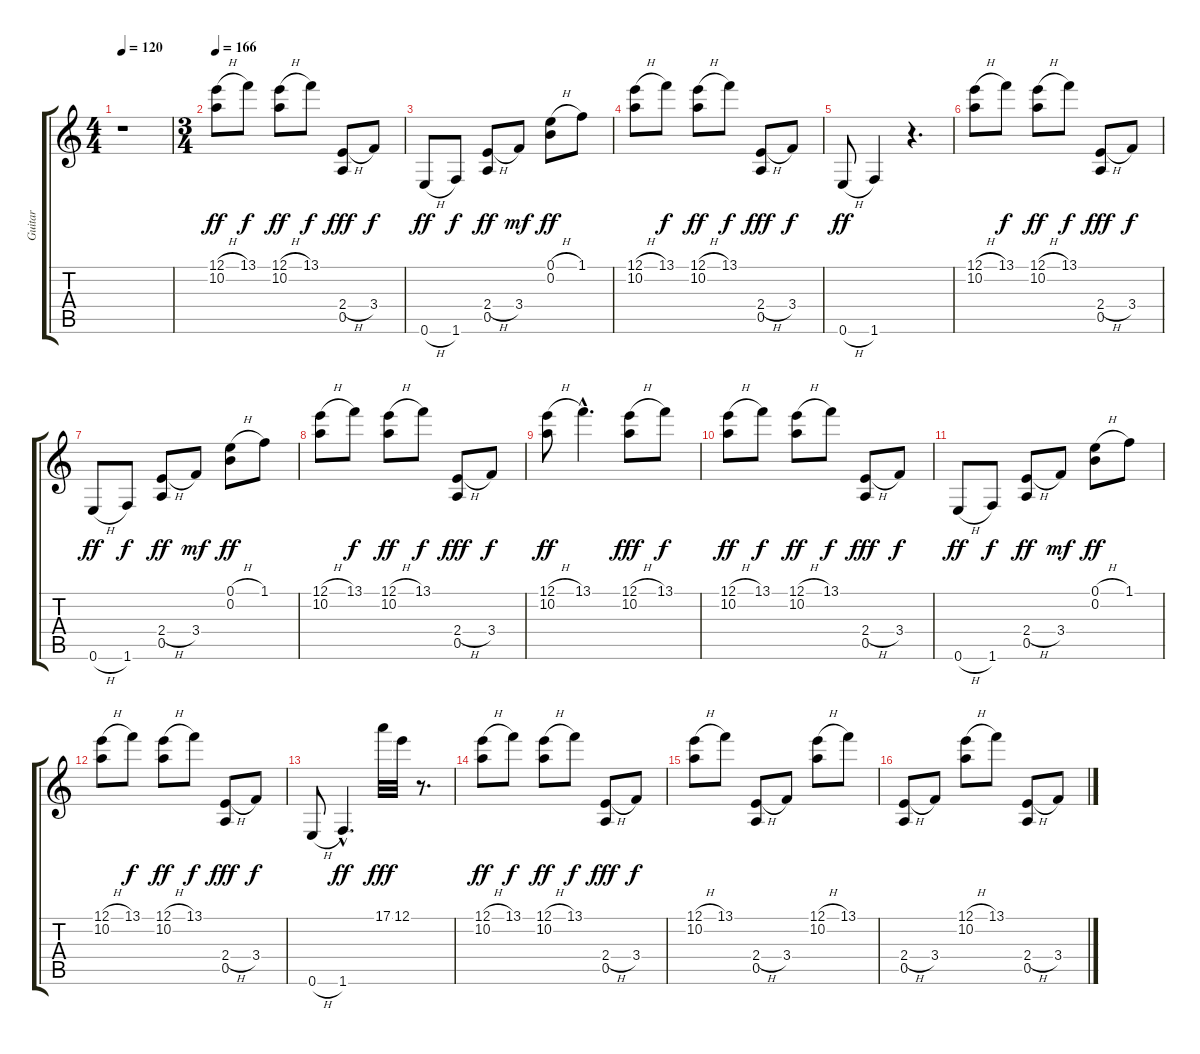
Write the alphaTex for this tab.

\track ("Guitar" "Guitar") {instrument distortionguitar}
\staff {score tabs}
\tuning (E4 B3 G3 D3 A2 E2) {hide}
\ts (4 4)
\tempo 120
\clef g2
\ks c
r.1{dy ff} |
\ts (3 4)
\tempo 166
(12.1{h} 10.2).8 13.1.8{dy f} (12.1{h} 10.2).8{dy ff} 13.1.8{dy f} (2.4{h} 0.5).8{dy fff} 3.4.8{dy f} |
0.6{h}.8{dy ff} 1.6.8{dy f} (2.4{h} 0.5).8{dy ff} 3.4.8{dy mf} (0.1{h} 0.2).8{dy ff} 1.1.8 |
(12.1{h} 10.2).8 13.1.8{dy f} (12.1{h} 10.2).8{dy ff} 13.1.8{dy f} (2.4{h} 0.5).8{dy fff} 3.4.8{dy f} |
0.6{h}.8{dy ff} 1.6.4 r.4{d} |
(12.1{h} 10.2).8 13.1.8{dy f} (12.1{h} 10.2).8{dy ff} 13.1.8{dy f} (2.4{h} 0.5).8{dy fff} 3.4.8{dy f} |
0.6{h}.8{dy ff} 1.6.8{dy f} (2.4{h} 0.5).8{dy ff} 3.4.8{dy mf} (0.1{h} 0.2).8{dy ff} 1.1.8 |
(12.1{h} 10.2).8 13.1.8{dy f} (12.1{h} 10.2).8{dy ff} 13.1.8{dy f} (2.4{h} 0.5).8{dy fff} 3.4.8{dy f} |
(12.1{h} 10.2).8{dy ff} 13.1{hac}.4{d} (12.1{h} 10.2).8{dy fff} 13.1.8{dy f} |
(12.1{h} 10.2).8{dy ff} 13.1.8{dy f} (12.1{h} 10.2).8{dy ff} 13.1.8{dy f} (2.4{h} 0.5).8{dy fff} 3.4.8{dy f} |
0.6{h}.8{dy ff} 1.6.8{dy f} (2.4{h} 0.5).8{dy ff} 3.4.8{dy mf} (0.1{h} 0.2).8{dy ff} 1.1.8 |
(12.1{h} 10.2).8 13.1.8{dy f} (12.1{h} 10.2).8{dy ff} 13.1.8{dy f} (2.4{h} 0.5).8{dy fff} 3.4.8{dy f} |
0.6{h}.8 1.6{hac}.4{d dy ff} 17.1.32{dy fff} 12.1.32 r.8{d} |
(12.1{h} 10.2).8{dy ff} 13.1.8{dy f} (12.1{h} 10.2).8{dy ff} 13.1.8{dy f} (2.4{h} 0.5).8{dy fff} 3.4.8{dy f} |
(12.1{h} 10.2).8 13.1.8 (2.4{h} 0.5).8 3.4.8 (12.1{h} 10.2).8 13.1.8 |
(2.4{h} 0.5).8 3.4.8 (12.1{h} 10.2).8 13.1.8 (2.4{h} 0.5).8 3.4.8
